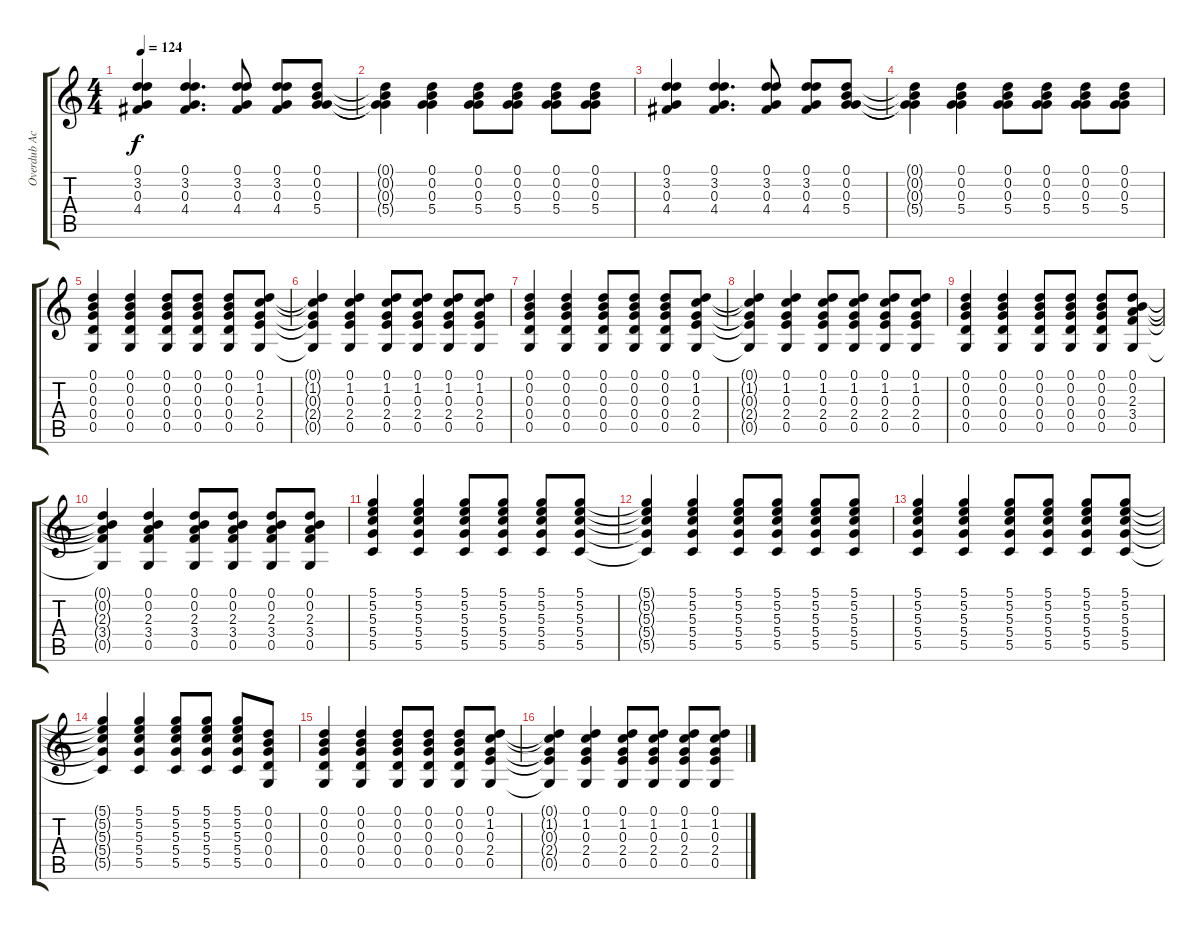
\track ("Overdub Acoustic Guitar 1" "Overdub Ac") {instrument acousticguitarsteel}
\staff {score tabs}
\tuning (D4 B3 G3 D3 G2 D2) {hide}
\ts (4 4)
\tempo 124
\clef g2
\ks c
(0.1 3.2 0.3 4.4).4{dy f} (0.1 3.2 0.3 4.4).4{d} (0.1 3.2 0.3 4.4).8 (0.1 3.2 0.3 4.4).8 (0.1 0.2 0.3 5.4).8 |
(0.1{t} 0.2{t} 0.3{t} 5.4{t}).4 (0.1 0.2 0.3 5.4).4 (0.1 0.2 0.3 5.4).8 (0.1 0.2 0.3 5.4).8 (0.1 0.2 0.3 5.4).8 (0.1 0.2 0.3 5.4).8 |
(0.1 3.2 0.3 4.4).4 (0.1 3.2 0.3 4.4).4{d} (0.1 3.2 0.3 4.4).8 (0.1 3.2 0.3 4.4).8 (0.1 0.2 0.3 5.4).8 |
(0.1{t} 0.2{t} 0.3{t} 5.4{t}).4 (0.1 0.2 0.3 5.4).4 (0.1 0.2 0.3 5.4).8 (0.1 0.2 0.3 5.4).8 (0.1 0.2 0.3 5.4).8 (0.1 0.2 0.3 5.4).8 |
(0.1 0.2 0.3 0.4 0.5).4 (0.1 0.2 0.3 0.4 0.5).4 (0.1 0.2 0.3 0.4 0.5).8 (0.1 0.2 0.3 0.4 0.5).8 (0.1 0.2 0.3 0.4 0.5).8 (0.1 1.2 0.3 2.4 0.5).8 |
(0.1{t} 1.2{t} 0.3{t} 2.4{t} 0.5{t}).4 (0.1 1.2 0.3 2.4 0.5).4 (0.1 1.2 0.3 2.4 0.5).8 (0.1 1.2 0.3 2.4 0.5).8 (0.1 1.2 0.3 2.4 0.5).8 (0.1 1.2 0.3 2.4 0.5).8 |
(0.1 0.2 0.3 0.4 0.5).4 (0.1 0.2 0.3 0.4 0.5).4 (0.1 0.2 0.3 0.4 0.5).8 (0.1 0.2 0.3 0.4 0.5).8 (0.1 0.2 0.3 0.4 0.5).8 (0.1 1.2 0.3 2.4 0.5).8 |
(0.1{t} 1.2{t} 0.3{t} 2.4{t} 0.5{t}).4 (0.1 1.2 0.3 2.4 0.5).4 (0.1 1.2 0.3 2.4 0.5).8 (0.1 1.2 0.3 2.4 0.5).8 (0.1 1.2 0.3 2.4 0.5).8 (0.1 1.2 0.3 2.4 0.5).8 |
(0.1 0.2 0.3 0.4 0.5).4 (0.1 0.2 0.3 0.4 0.5).4 (0.1 0.2 0.3 0.4 0.5).8 (0.1 0.2 0.3 0.4 0.5).8 (0.1 0.2 0.3 0.4 0.5).8 (0.1 0.2 2.3 3.4 0.5).8 |
(0.1{t} 0.2{t} 2.3{t} 3.4{t} 0.5{t}).4 (0.1 0.2 2.3 3.4 0.5).4 (0.1 0.2 2.3 3.4 0.5).8 (0.1 0.2 2.3 3.4 0.5).8 (0.1 0.2 2.3 3.4 0.5).8 (0.1 0.2 2.3 3.4 0.5).8 |
(5.1 5.2 5.3 5.4 5.5).4 (5.1 5.2 5.3 5.4 5.5).4 (5.1 5.2 5.3 5.4 5.5).8 (5.1 5.2 5.3 5.4 5.5).8 (5.1 5.2 5.3 5.4 5.5).8 (5.1 5.2 5.3 5.4 5.5).8 |
(5.1{t} 5.2{t} 5.3{t} 5.4{t} 5.5{t}).4 (5.1 5.2 5.3 5.4 5.5).4 (5.1 5.2 5.3 5.4 5.5).8 (5.1 5.2 5.3 5.4 5.5).8 (5.1 5.2 5.3 5.4 5.5).8 (5.1 5.2 5.3 5.4 5.5).8 |
(5.1 5.2 5.3 5.4 5.5).4 (5.1 5.2 5.3 5.4 5.5).4 (5.1 5.2 5.3 5.4 5.5).8 (5.1 5.2 5.3 5.4 5.5).8 (5.1 5.2 5.3 5.4 5.5).8 (5.1 5.2 5.3 5.4 5.5).8 |
(5.1{t} 5.2{t} 5.3{t} 5.4{t} 5.5{t}).4 (5.1 5.2 5.3 5.4 5.5).4 (5.1 5.2 5.3 5.4 5.5).8 (5.1 5.2 5.3 5.4 5.5).8 (5.1 5.2 5.3 5.4 5.5).8 (0.1 0.2 0.3 0.4 0.5).8 |
(0.1 0.2 0.3 0.4 0.5).4 (0.1 0.2 0.3 0.4 0.5).4 (0.1 0.2 0.3 0.4 0.5).8 (0.1 0.2 0.3 0.4 0.5).8 (0.1 0.2 0.3 0.4 0.5).8 (0.1 1.2 0.3 2.4 0.5).8 |
(0.1{t} 1.2{t} 0.3{t} 2.4{t} 0.5{t}).4 (0.1 1.2 0.3 2.4 0.5).4 (0.1 1.2 0.3 2.4 0.5).8 (0.1 1.2 0.3 2.4 0.5).8 (0.1 1.2 0.3 2.4 0.5).8 (0.1 1.2 0.3 2.4 0.5).8
